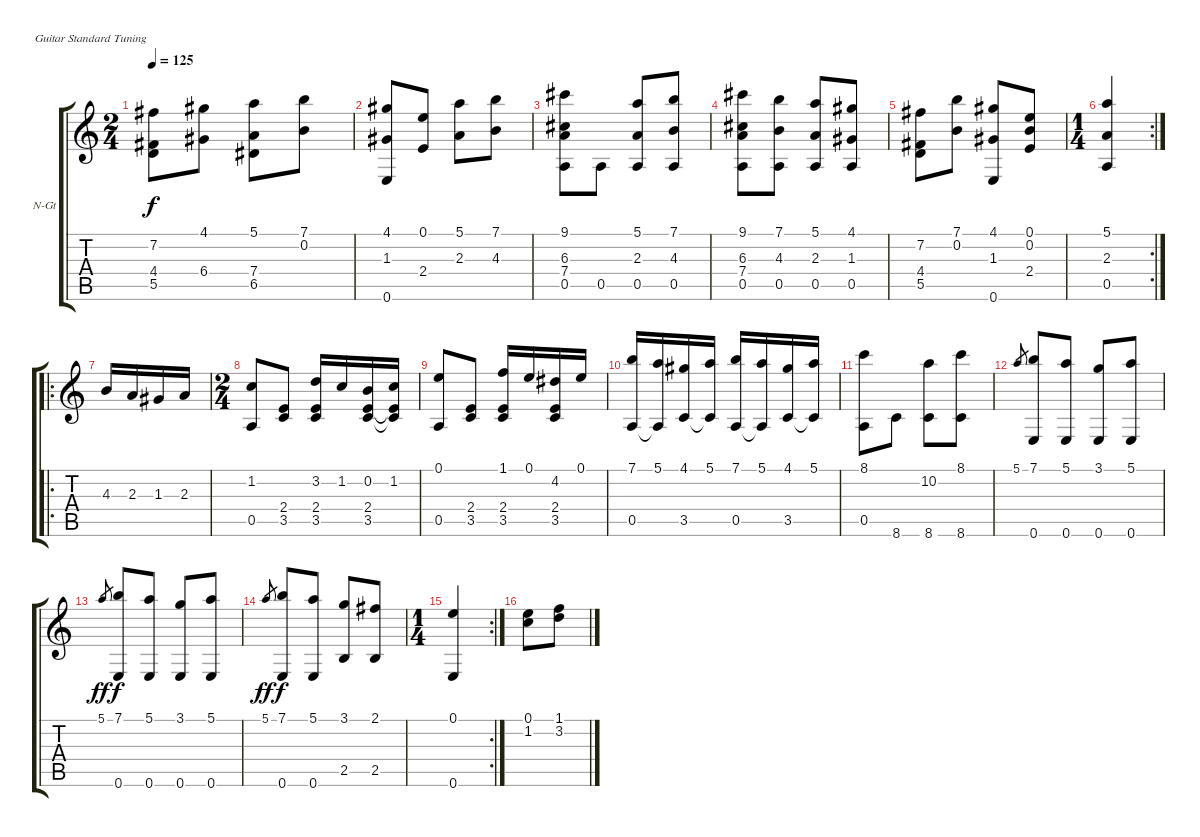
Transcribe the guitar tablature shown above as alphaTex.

\bracketExtendMode groupsimilarinstruments
\firstSystemTrackNameOrientation horizontal
\otherSystemsTrackNameOrientation horizontal
\track ("Piste 1" "N-Gt") {instrument acousticguitarnylon}
\staff {score tabs}
\tuning (E4 B3 G3 D3 A2 E2)
\ts (2 4)
\tempo 125
\clef g2
\ks c
(7.2 4.4 5.5).8{dy f} (4.1 6.4).8 (5.1 7.4 6.5).8 (7.1 0.2).8 |
(4.1 1.3 0.6).8 (0.1 2.4).8 (5.1 2.3).8 (7.1 4.3).8 |
(9.1 6.3 7.4 0.5).8 0.5.8 (5.1 2.3 0.5).8 (7.1 4.3 0.5).8 |
(9.1 6.3 7.4 0.5).8 (7.1 4.3 0.5).8 (5.1 2.3 0.5).8 (4.1 1.3 0.5).8 |
(7.2 4.4 5.5).8 (7.1 0.2).8 (4.1 1.3 0.6).8 (0.1 0.2 2.4).8 |
\rc 2
\ts (1 4)
(5.1 2.3 0.5).4 |
\ro
4.3.16 2.3.16 1.3.16 2.3.16 |
\ts (2 4)
(1.2 0.5).8 (2.4 3.5).8 (3.2 2.4 3.5).16 1.2.16 (0.2 2.4 3.5).16 (1.2 2.4{t} 3.5{t}).16 |
(0.1 0.5).8 (2.4 3.5).8 (1.1 2.4 3.5).16 0.1.16 (4.2 2.4 3.5).16 0.1.16 |
(7.1 0.5).16 (5.1 0.5{t}).16 (4.1 3.5).16 (5.1 3.5{t}).16 (7.1 0.5).16 (5.1 0.5{t}).16 (4.1 3.5).16 (5.1 3.5{t}).16 |
(8.1 0.5).8 8.6.8 (10.2 8.6).8 (8.1 8.6).8 |
5.1.8{gr} (7.1 0.6).8 (5.1 0.6).8 (3.1 0.6).8 (5.1 0.6).8 |
5.1.8{gr dy ff} (7.1 0.6).8{dy f} (5.1 0.6).8 (3.1 0.6).8 (5.1 0.6).8 |
5.1.8{gr dy ff} (7.1 0.6).8{dy f} (5.1 0.6).8 (3.1 2.5).8 (2.1 2.5).8 |
\rc 2
\ts (1 4)
(0.1 0.6).4 |
(0.1 1.2).8 (1.1 3.2).8
